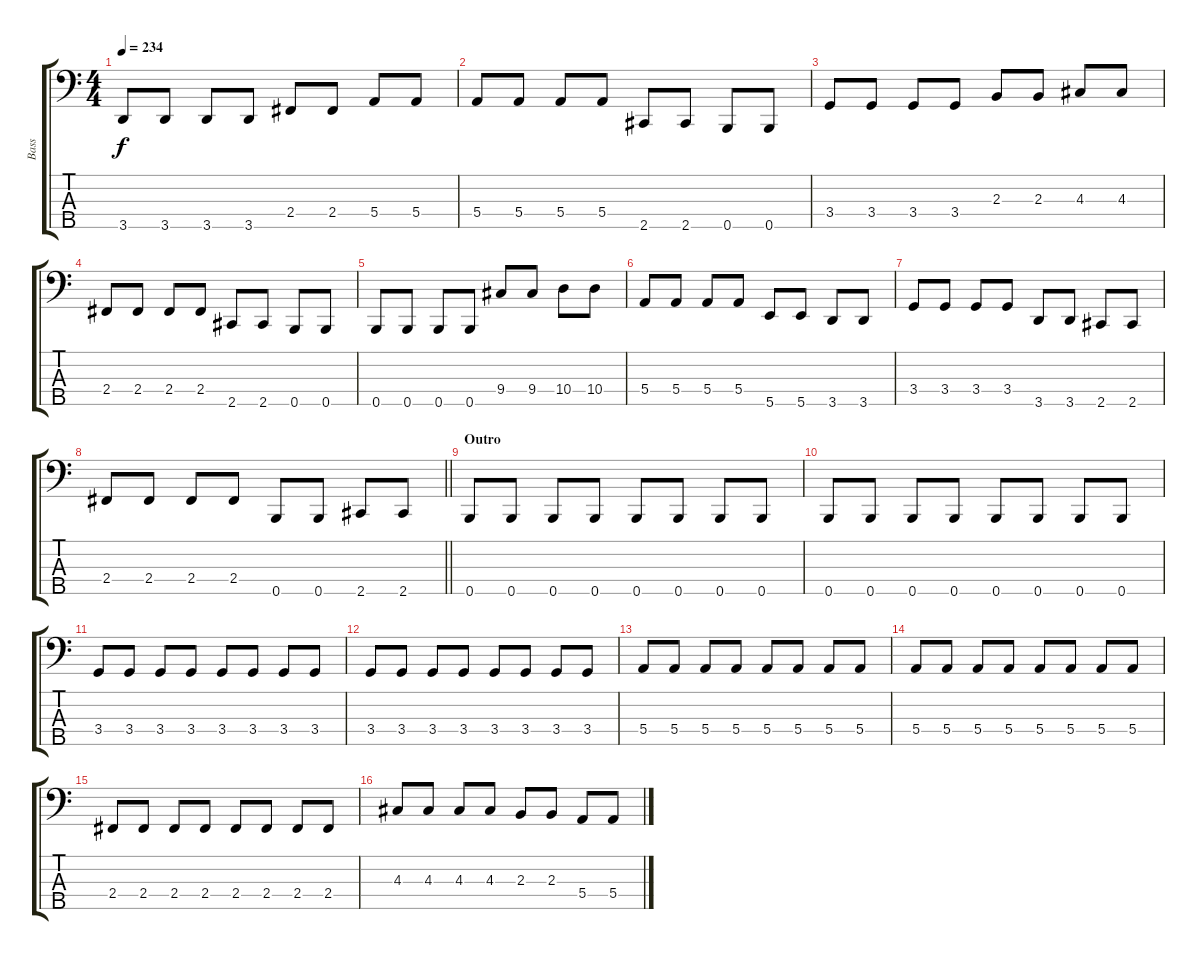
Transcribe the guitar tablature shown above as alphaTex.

\track ("Bass" "Bass") {instrument electricbasspick}
\staff {score tabs}
\tuning (G2 D2 A1 E1 B0) {hide}
\ts (4 4)
\tempo 234
\clef f4
\ks c
3.5.8{dy f} 3.5.8 3.5.8 3.5.8 2.4.8 2.4.8 5.4.8 5.4.8 |
5.4.8 5.4.8 5.4.8 5.4.8 2.5.8 2.5.8 0.5.8 0.5.8 |
3.4.8 3.4.8 3.4.8 3.4.8 2.3.8 2.3.8 4.3.8 4.3.8 |
2.4.8 2.4.8 2.4.8 2.4.8 2.5.8 2.5.8 0.5.8 0.5.8 |
0.5.8 0.5.8 0.5.8 0.5.8 9.4.8 9.4.8 10.4.8 10.4.8 |
5.4.8 5.4.8 5.4.8 5.4.8 5.5.8 5.5.8 3.5.8 3.5.8 |
3.4.8 3.4.8 3.4.8 3.4.8 3.5.8 3.5.8 2.5.8 2.5.8 |
\barLineRight lightlight
2.4.8 2.4.8 2.4.8 2.4.8 0.5.8 0.5.8 2.5.8 2.5.8 |
\section ("" "Outro")
0.5.8 0.5.8 0.5.8 0.5.8 0.5.8 0.5.8 0.5.8 0.5.8 |
0.5.8 0.5.8 0.5.8 0.5.8 0.5.8 0.5.8 0.5.8 0.5.8 |
3.4.8 3.4.8 3.4.8 3.4.8 3.4.8 3.4.8 3.4.8 3.4.8 |
3.4.8 3.4.8 3.4.8 3.4.8 3.4.8 3.4.8 3.4.8 3.4.8 |
5.4.8 5.4.8 5.4.8 5.4.8 5.4.8 5.4.8 5.4.8 5.4.8 |
5.4.8 5.4.8 5.4.8 5.4.8 5.4.8 5.4.8 5.4.8 5.4.8 |
2.4.8 2.4.8 2.4.8 2.4.8 2.4.8 2.4.8 2.4.8 2.4.8 |
4.3.8 4.3.8 4.3.8 4.3.8 2.3.8 2.3.8 5.4.8 5.4.8
